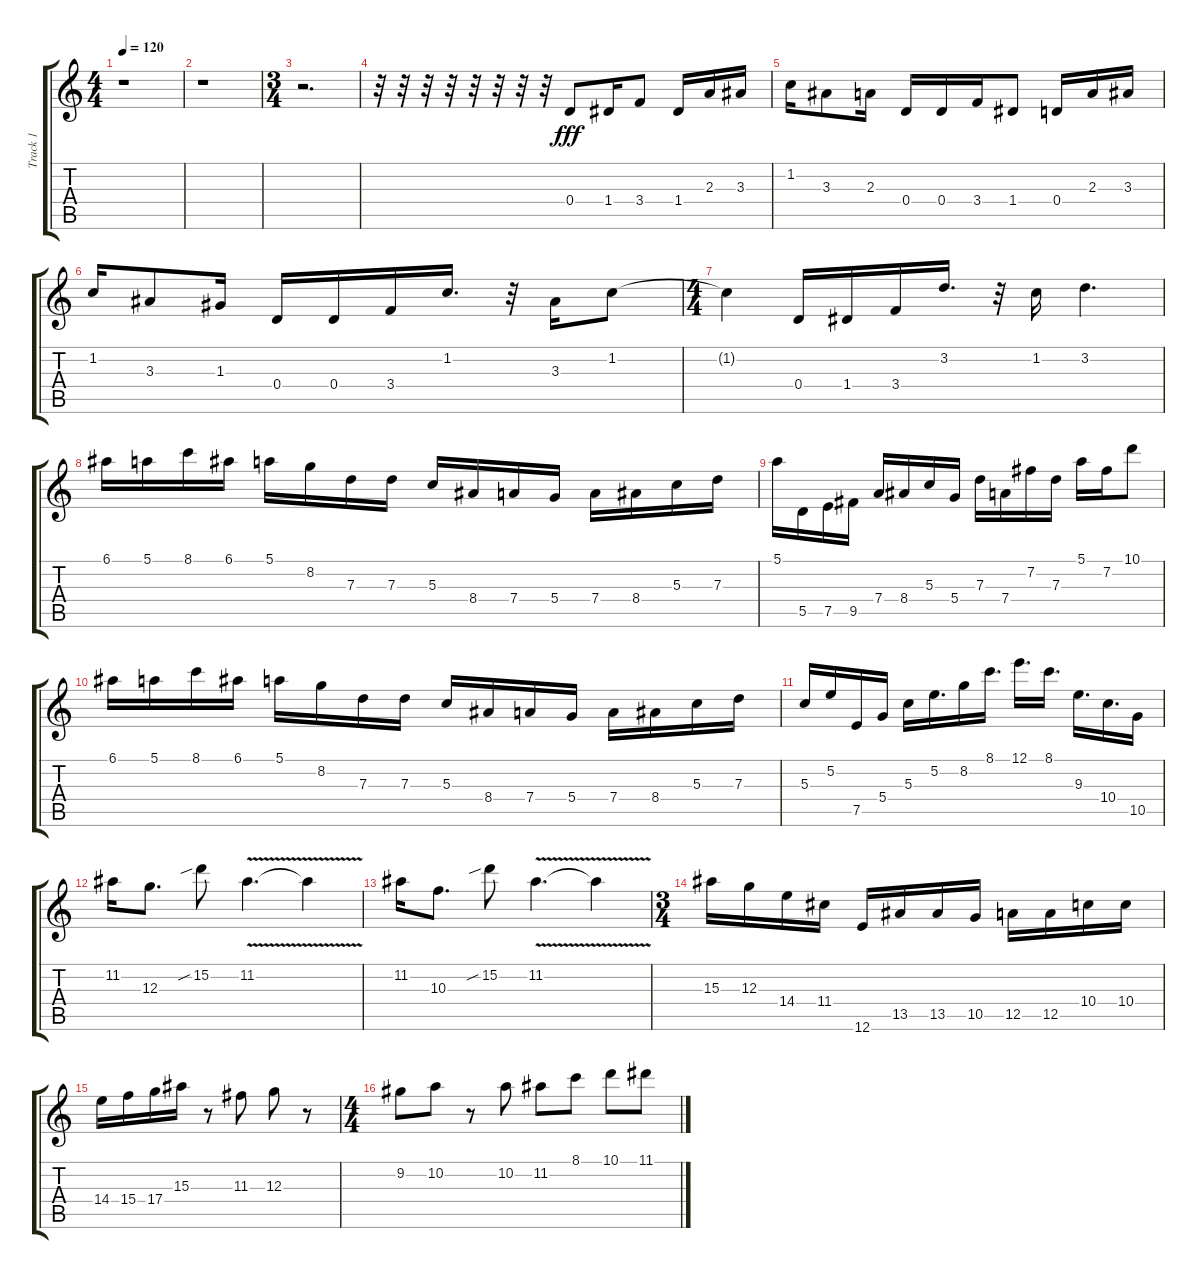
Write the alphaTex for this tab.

\track ("Track 1" "Track 1") {instrument overdrivenguitar}
\staff {score tabs}
\tuning (E4 B3 G3 D3 A2 E2) {hide}
\ts (4 4)
\tempo 120
\clef g2
\ks c
r.1{dy f} |
r.1 |
\ts (3 4)
r.2{d} |
r.32 r.32 r.32 r.32 r.32 r.32 r.32 r.32 0.4.8{dy fff} 1.4.16 3.4.8 1.4.16 2.3.16 3.3.16 |
1.2.16 3.3.8 2.3.16 0.4.16 0.4.16 3.4.16 1.4.8 0.4.16 2.3.16 3.3.16 |
1.2.16 3.3.8 1.3.16 0.4.16 0.4.16 3.4.16 1.2.16{d} r.32 3.3.16 1.2.8 |
\ts (4 4)
1.2{t}.4 0.4.16 1.4.16 3.4.16 3.2.16{d} r.32 1.2.16 3.2.4{d} |
6.1.16 5.1.16 8.1.16 6.1.16 5.1.16 8.2.16 7.3.16 7.3.16 5.3.16 8.4.16 7.4.16 5.4.16 7.4.16 8.4.16 5.3.16 7.3.16 |
5.1.16 5.5.16 7.5.16 9.5.16 7.4.16 8.4.16 5.3.16 5.4.16 7.3.16 7.4.16 7.2.16 7.3.16 5.1.16 7.2.16 10.1.8 |
6.1.16 5.1.16 8.1.16 6.1.16 5.1.16 8.2.16 7.3.16 7.3.16 5.3.16 8.4.16 7.4.16 5.4.16 7.4.16 8.4.16 5.3.16 7.3.16 |
5.3.16 5.2.16 7.5.16 5.4.16 5.3.16 5.2.16{d} 8.2.16 8.1.16{d} 12.1.16{d} 8.1.16{d} 9.3.16{d} 10.4.16{d} 10.5.16 |
11.2.16 12.3.8{d} 15.2{sib}.8 11.2{v}.4{d} 11.2{t}.4 |
11.2.16 10.3.8{d} 15.2{sib}.8 11.2{v}.4{d} 11.2{t}.4 |
\ts (3 4)
15.3.16 12.3.16 14.4.16 11.4.16 12.6.16 13.5.16 13.5.16 10.5.16 12.5.16 12.5.16 10.4.16 10.4.16 |
14.4.16 15.4.16 17.4.16 15.3.16 r.8 11.3.8 12.3.8 r.8 |
\ts (4 4)
9.2.8 10.2.8 r.8 10.2.8 11.2.8 8.1.8 10.1.8 11.1.8
